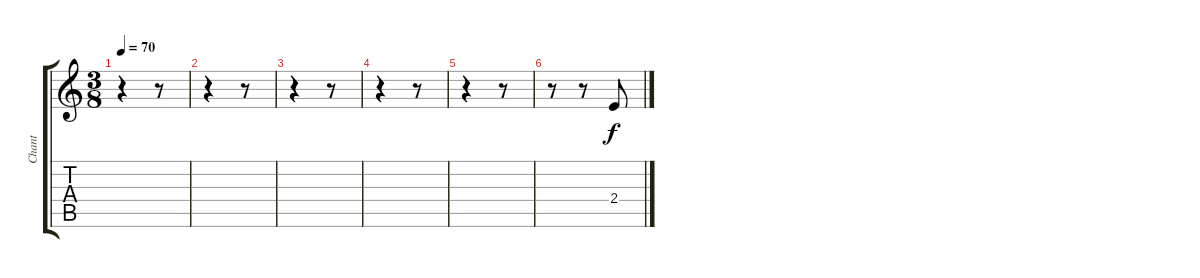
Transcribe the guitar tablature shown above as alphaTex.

\track ("Chant" "Chant") {instrument acousticguitarnylon}
\staff {score tabs}
\tuning (E4 B3 G3 D3 A2 E2) {hide}
\ts (3 8)
\tempo 70
\clef g2
\ks c
r.4{dy mf} r.8 |
r.4 r.8 |
r.4 r.8 |
r.4 r.8 |
r.4 r.8 |
r.8 r.8 2.4.8{dy f}
